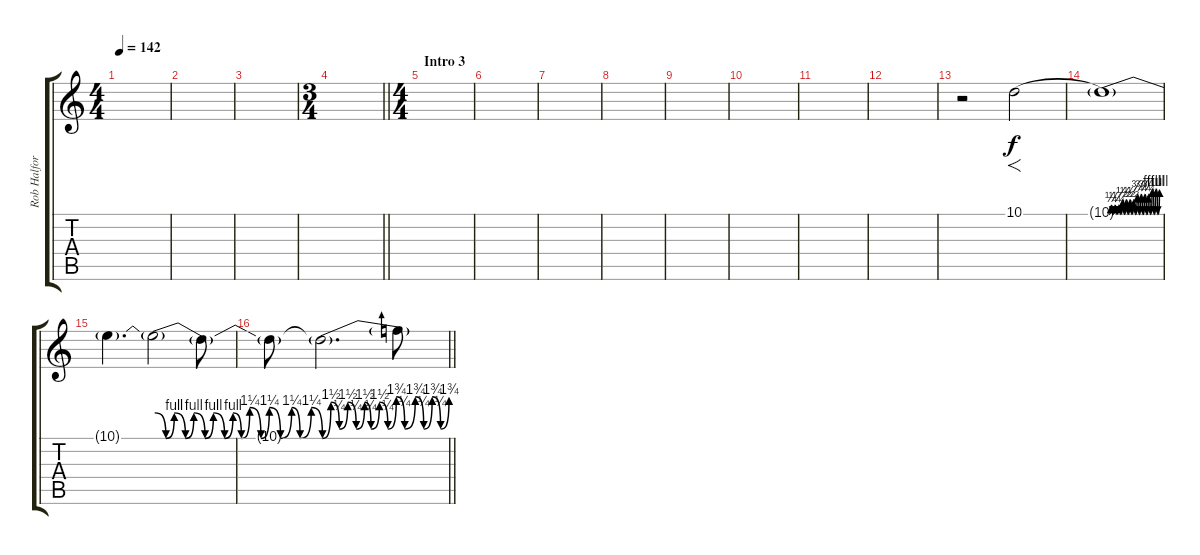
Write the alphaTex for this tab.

\track ("Rob Halford" "Rob Halfor") {instrument violin}
\staff {score tabs}
\tuning (E4 B3 G3 D3 A2 E2) {hide}
\ts (4 4)
\tempo 142
\clef g2
\ks c
|
|
|
\ts (3 4)
\barLineRight lightlight
|
\ts (4 4)
\section ("" "Intro 3")
|
|
|
|
|
|
|
|
r.2 10.1{be (hold 0 0 60 0)}.2{f} |
10.1{be (custom 0 0 6 0 8 1 10 0 12 1 14 0 16 1 18 0 20 2 22 0 24 2 26 0 28 2 30 0 32 2 34 0 36 3 38 0 40 3 42 0 44 3 46 0 48 3 50 0 52 4 54 0 56 4 58 0 60 4) t}.1 |
10.1{t}.4{d} 10.1{be (custom 0 4 4 0 7 4 11 0 14 4 18 0 21 4 25 0 28 4 31 0 34 5 38 0 41 5 45 0 49 5 52 0 56 5 60 0) t}.2 10.1{t}.8 |
\barLineRight lightlight
10.1{t}.8 10.1{be (custom 0 0 4 6 8 1 12 6 16 1 20 6 23 1 27 6 31 1 35 7 39 1 44 7 48 1 52 7 56 1 60 7) t}.2{d} 10.1{t}.8
